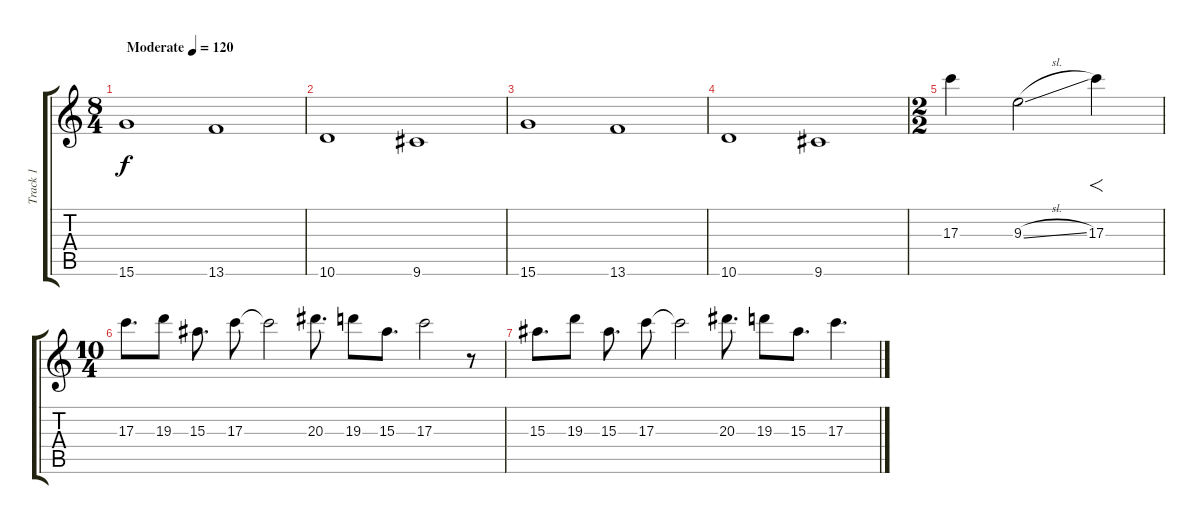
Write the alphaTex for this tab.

\track ("Track 1" "Track 1") {instrument electricguitarjazz}
\staff {score tabs}
\tuning (E4 B3 G3 D3 A2 E2) {hide}
\ts (8 4)
\tempo (120 "Moderate")
\clef g2
\ks c
15.6.1{dy f instrument electricguitarjazz} 13.6.1 |
10.6.1 9.6.1 |
15.6.1 13.6.1 |
10.6.1 9.6.1 |
\ts (2 2)
17.3.4 9.3{sl}.2 17.3.4{f} |
\ts (10 4)
17.3.8{d instrument electricguitarjazz} 19.3.8 15.3.8{d} 17.3.8 17.3{t}.2 20.3.8{d} 19.3.8 15.3.8{d} 17.3.2 r.8 |
15.3.8{d instrument electricguitarjazz} 19.3.8 15.3.8{d} 17.3.8 17.3{t}.2 20.3.8{d} 19.3.8 15.3.8{d} 17.3.4{d}
